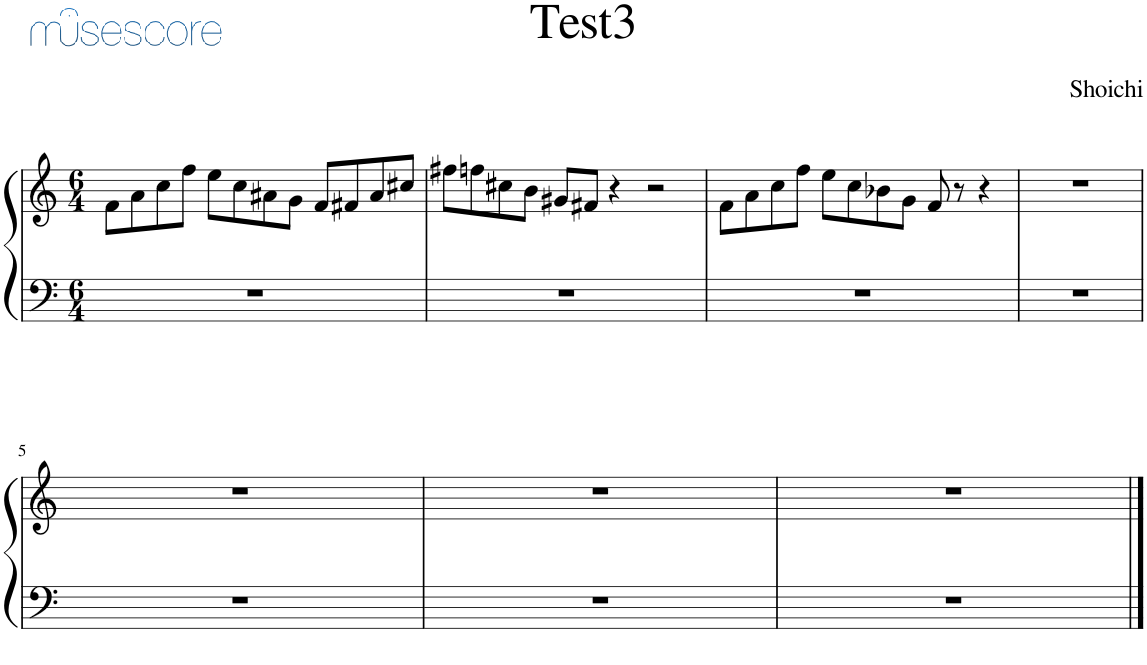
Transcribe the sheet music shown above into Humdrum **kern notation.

**kern	**kern
*part1	*part1
*staff2	*staff1
*I"Piano	*
*I'Pno.	*
*clefF4	*clefG2
*k[]	*k[]
*M6/4	*M6/4
=1	=1
1.r	8f\L
.	8a\
.	8cc\
.	8ff\J
.	8ee\L
.	8cc\
.	8a#X\
.	8g\J
.	8f/L
.	8f#X/
.	8a#/
.	8cc#X/J
=2	=2
1.r	8ff#X\L
.	8ffn\
.	8cc#X\
.	8b\J
.	8g#X/L
.	8f#X/J
.	4r
.	2r
=3	=3
1.r	8f\L
.	8a\
.	8cc\
.	8ff\J
.	8ee\L
.	8cc\
.	8b-X\
.	8g\J
.	8f/
.	8r
.	4r
=4	=4
1.r	1.r
!!LO:LB:g=z
=5	=5
1.r	1.r
=6	=6
1.r	1.r
=7	=7
1.r	1.r
==	==
*-	*-
